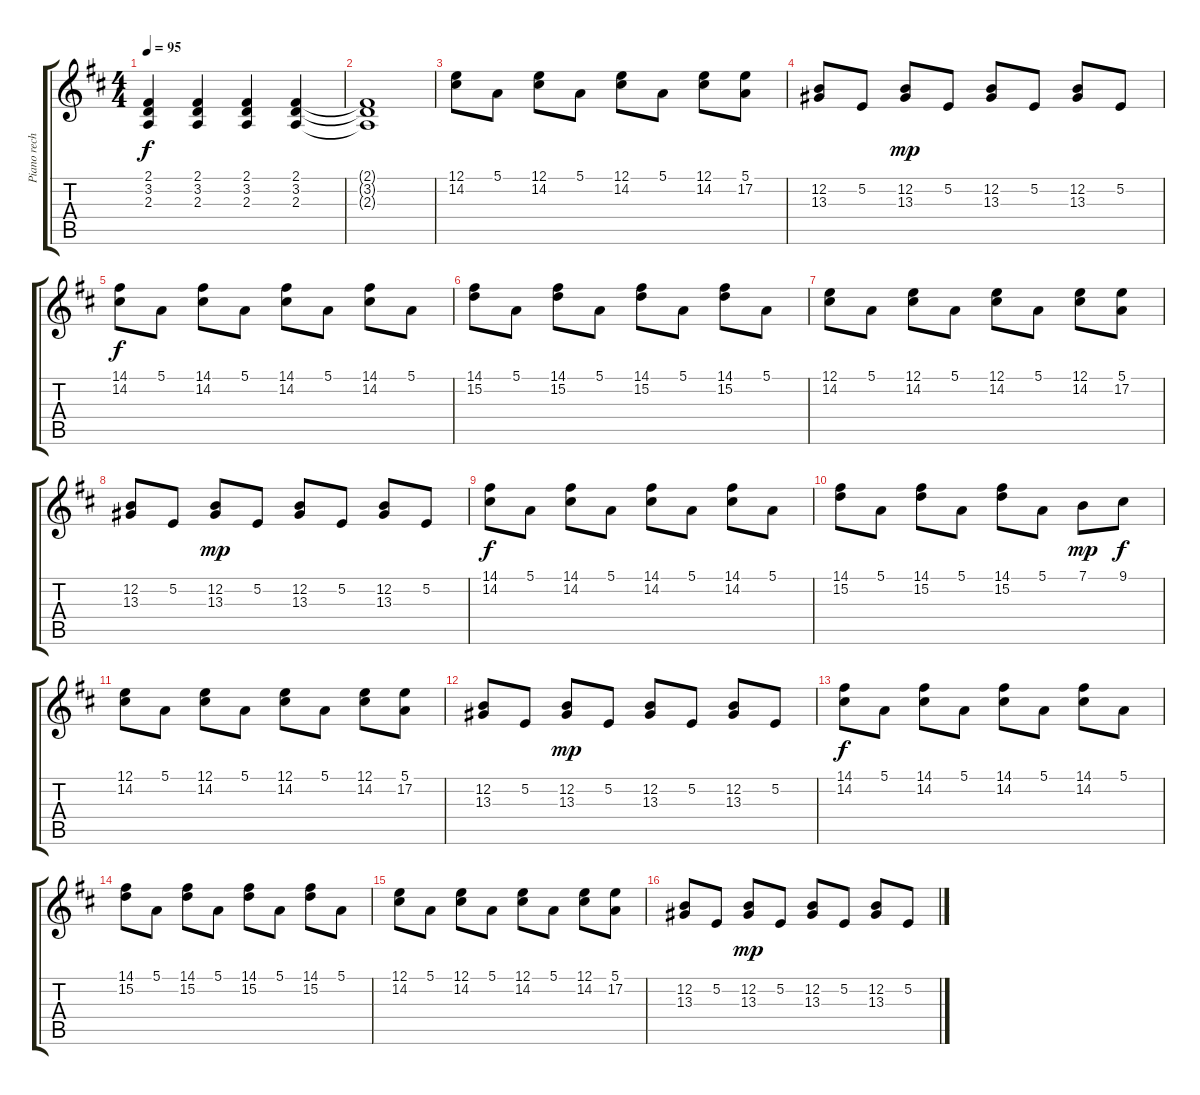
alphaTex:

\track ("Piano rechterhand" "Piano rech") {instrument acousticgrandpiano}
\staff {score tabs}
\tuning (E4 B3 G3 D3 A2 E2) {hide}
\ts (4 4)
\tempo 95
\clef g2
\ks d
(2.1 3.2 2.3).4{dy f} (2.1 3.2 2.3).4 (2.1 3.2 2.3).4 (2.1 3.2 2.3).4 |
(2.1{t} 3.2{t} 2.3{t}).1 |
(12.1 14.2).8 5.1.8 (12.1 14.2).8 5.1.8 (12.1 14.2).8 5.1.8 (12.1 14.2).8 (5.1 17.2).8 |
(12.2 13.3).8 5.2.8 (12.2 13.3).8{dy mp} 5.2.8 (12.2 13.3).8 5.2.8 (12.2 13.3).8 5.2.8 |
(14.1 14.2).8{dy f} 5.1.8 (14.1 14.2).8 5.1.8 (14.1 14.2).8 5.1.8 (14.1 14.2).8 5.1.8 |
(14.1 15.2).8 5.1.8 (14.1 15.2).8 5.1.8 (14.1 15.2).8 5.1.8 (14.1 15.2).8 5.1.8 |
(12.1 14.2).8 5.1.8 (12.1 14.2).8 5.1.8 (12.1 14.2).8 5.1.8 (12.1 14.2).8 (5.1 17.2).8 |
(12.2 13.3).8 5.2.8 (12.2 13.3).8{dy mp} 5.2.8 (12.2 13.3).8 5.2.8 (12.2 13.3).8 5.2.8 |
(14.1 14.2).8{dy f} 5.1.8 (14.1 14.2).8 5.1.8 (14.1 14.2).8 5.1.8 (14.1 14.2).8 5.1.8 |
(14.1 15.2).8 5.1.8 (14.1 15.2).8 5.1.8 (14.1 15.2).8 5.1.8 7.1.8{dy mp} 9.1.8{dy f} |
(12.1 14.2).8 5.1.8 (12.1 14.2).8 5.1.8 (12.1 14.2).8 5.1.8 (12.1 14.2).8 (5.1 17.2).8 |
(12.2 13.3).8 5.2.8 (12.2 13.3).8{dy mp} 5.2.8 (12.2 13.3).8 5.2.8 (12.2 13.3).8 5.2.8 |
(14.1 14.2).8{dy f} 5.1.8 (14.1 14.2).8 5.1.8 (14.1 14.2).8 5.1.8 (14.1 14.2).8 5.1.8 |
(14.1 15.2).8 5.1.8 (14.1 15.2).8 5.1.8 (14.1 15.2).8 5.1.8 (14.1 15.2).8 5.1.8 |
(12.1 14.2).8 5.1.8 (12.1 14.2).8 5.1.8 (12.1 14.2).8 5.1.8 (12.1 14.2).8 (5.1 17.2).8 |
(12.2 13.3).8 5.2.8 (12.2 13.3).8{dy mp} 5.2.8 (12.2 13.3).8 5.2.8 (12.2 13.3).8 5.2.8
